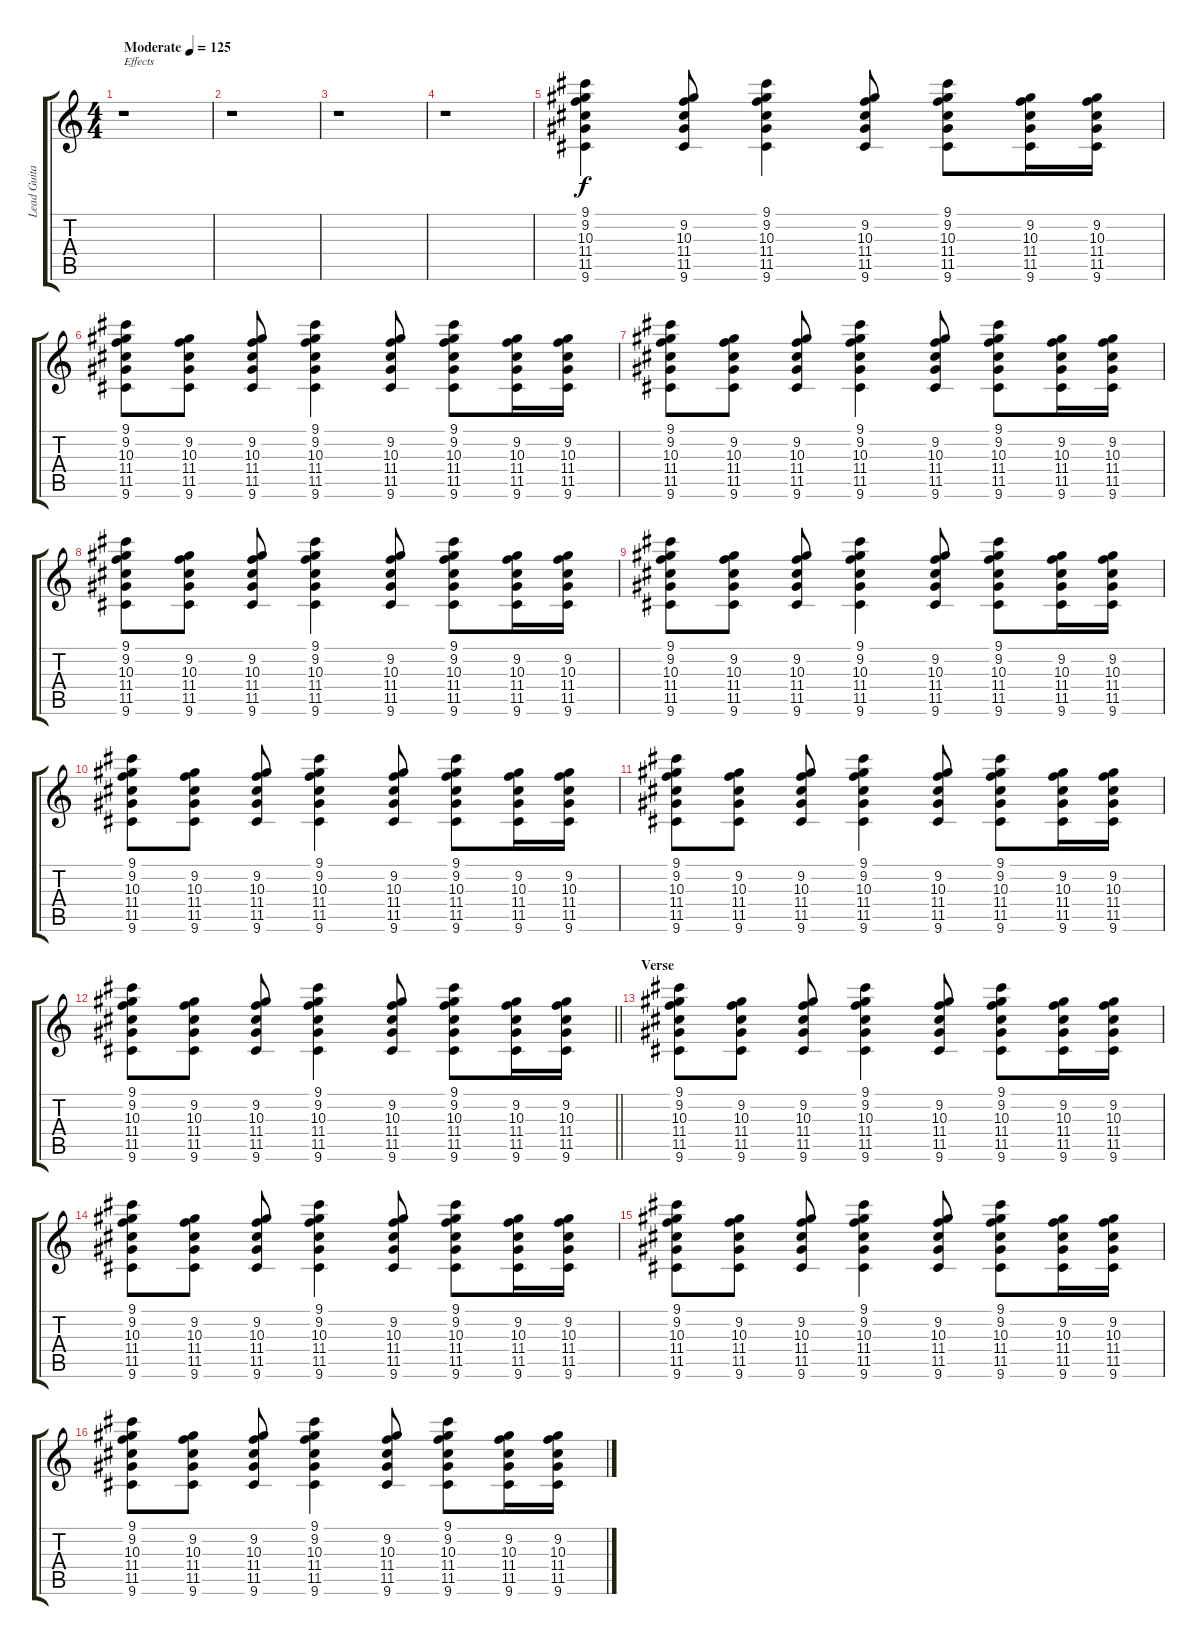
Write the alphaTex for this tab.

\track ("Lead Guitar" "Lead Guita") {instrument overdrivenguitar}
\staff {score tabs}
\tuning (E4 B3 G3 D3 A2 E2) {hide}
\ts (4 4)
\tempo (125 "Moderate")
\clef g2
\ks c
r.1{txt "Effects" dy f instrument overdrivenguitar} |
r.1 |
r.1 |
r.1 |
(9.1 9.2 10.3 11.4 11.5 9.6).4 (9.2 10.3 11.4 11.5 9.6).8 (9.1 9.2 10.3 11.4 11.5 9.6).4 (9.2 10.3 11.4 11.5 9.6).8 (9.1 9.2 10.3 11.4 11.5 9.6).8 (9.2 10.3 11.4 11.5 9.6).16 (9.2 10.3 11.4 11.5 9.6).16 |
(9.1 9.2 10.3 11.4 11.5 9.6).8 (9.2 10.3 11.4 11.5 9.6).8 (9.2 10.3 11.4 11.5 9.6).8 (9.1 9.2 10.3 11.4 11.5 9.6).4 (9.2 10.3 11.4 11.5 9.6).8 (9.1 9.2 10.3 11.4 11.5 9.6).8 (9.2 10.3 11.4 11.5 9.6).16 (9.2 10.3 11.4 11.5 9.6).16 |
(9.1 9.2 10.3 11.4 11.5 9.6).8 (9.2 10.3 11.4 11.5 9.6).8 (9.2 10.3 11.4 11.5 9.6).8 (9.1 9.2 10.3 11.4 11.5 9.6).4 (9.2 10.3 11.4 11.5 9.6).8 (9.1 9.2 10.3 11.4 11.5 9.6).8 (9.2 10.3 11.4 11.5 9.6).16 (9.2 10.3 11.4 11.5 9.6).16 |
(9.1 9.2 10.3 11.4 11.5 9.6).8 (9.2 10.3 11.4 11.5 9.6).8 (9.2 10.3 11.4 11.5 9.6).8 (9.1 9.2 10.3 11.4 11.5 9.6).4 (9.2 10.3 11.4 11.5 9.6).8 (9.1 9.2 10.3 11.4 11.5 9.6).8 (9.2 10.3 11.4 11.5 9.6).16 (9.2 10.3 11.4 11.5 9.6).16 |
(9.1 9.2 10.3 11.4 11.5 9.6).8 (9.2 10.3 11.4 11.5 9.6).8 (9.2 10.3 11.4 11.5 9.6).8 (9.1 9.2 10.3 11.4 11.5 9.6).4 (9.2 10.3 11.4 11.5 9.6).8 (9.1 9.2 10.3 11.4 11.5 9.6).8 (9.2 10.3 11.4 11.5 9.6).16 (9.2 10.3 11.4 11.5 9.6).16 |
(9.1 9.2 10.3 11.4 11.5 9.6).8 (9.2 10.3 11.4 11.5 9.6).8 (9.2 10.3 11.4 11.5 9.6).8 (9.1 9.2 10.3 11.4 11.5 9.6).4 (9.2 10.3 11.4 11.5 9.6).8 (9.1 9.2 10.3 11.4 11.5 9.6).8 (9.2 10.3 11.4 11.5 9.6).16 (9.2 10.3 11.4 11.5 9.6).16 |
(9.1 9.2 10.3 11.4 11.5 9.6).8 (9.2 10.3 11.4 11.5 9.6).8 (9.2 10.3 11.4 11.5 9.6).8 (9.1 9.2 10.3 11.4 11.5 9.6).4 (9.2 10.3 11.4 11.5 9.6).8 (9.1 9.2 10.3 11.4 11.5 9.6).8 (9.2 10.3 11.4 11.5 9.6).16 (9.2 10.3 11.4 11.5 9.6).16 |
\barLineRight lightlight
(9.1 9.2 10.3 11.4 11.5 9.6).8 (9.2 10.3 11.4 11.5 9.6).8 (9.2 10.3 11.4 11.5 9.6).8 (9.1 9.2 10.3 11.4 11.5 9.6).4 (9.2 10.3 11.4 11.5 9.6).8 (9.1 9.2 10.3 11.4 11.5 9.6).8 (9.2 10.3 11.4 11.5 9.6).16 (9.2 10.3 11.4 11.5 9.6).16 |
\section ("" "Verse")
(9.1 9.2 10.3 11.4 11.5 9.6).8 (9.2 10.3 11.4 11.5 9.6).8 (9.2 10.3 11.4 11.5 9.6).8 (9.1 9.2 10.3 11.4 11.5 9.6).4 (9.2 10.3 11.4 11.5 9.6).8 (9.1 9.2 10.3 11.4 11.5 9.6).8 (9.2 10.3 11.4 11.5 9.6).16 (9.2 10.3 11.4 11.5 9.6).16 |
(9.1 9.2 10.3 11.4 11.5 9.6).8 (9.2 10.3 11.4 11.5 9.6).8 (9.2 10.3 11.4 11.5 9.6).8 (9.1 9.2 10.3 11.4 11.5 9.6).4 (9.2 10.3 11.4 11.5 9.6).8 (9.1 9.2 10.3 11.4 11.5 9.6).8 (9.2 10.3 11.4 11.5 9.6).16 (9.2 10.3 11.4 11.5 9.6).16 |
(9.1 9.2 10.3 11.4 11.5 9.6).8 (9.2 10.3 11.4 11.5 9.6).8 (9.2 10.3 11.4 11.5 9.6).8 (9.1 9.2 10.3 11.4 11.5 9.6).4 (9.2 10.3 11.4 11.5 9.6).8 (9.1 9.2 10.3 11.4 11.5 9.6).8 (9.2 10.3 11.4 11.5 9.6).16 (9.2 10.3 11.4 11.5 9.6).16 |
(9.1 9.2 10.3 11.4 11.5 9.6).8 (9.2 10.3 11.4 11.5 9.6).8 (9.2 10.3 11.4 11.5 9.6).8 (9.1 9.2 10.3 11.4 11.5 9.6).4 (9.2 10.3 11.4 11.5 9.6).8 (9.1 9.2 10.3 11.4 11.5 9.6).8 (9.2 10.3 11.4 11.5 9.6).16 (9.2 10.3 11.4 11.5 9.6).16
